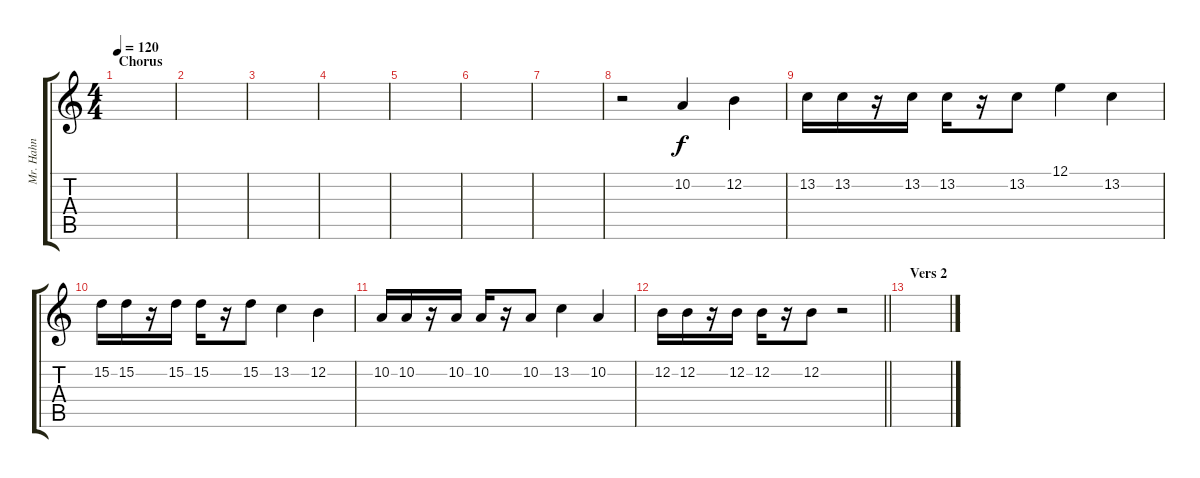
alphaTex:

\track ("Mr. Hahn" "Mr. Hahn") {instrument lead1square}
\staff {score tabs}
\tuning (E4 B3 G3 D3 A2 E2) {hide}
\ts (4 4)
\section ("" "Chorus")
\tempo 120
\clef g2
\ks c
|
|
|
|
|
|
|
r.2 10.2.4 12.2.4 |
13.2.16 13.2.16 r.16 13.2.16 13.2.16 r.16 13.2.8 12.1.4 13.2.4 |
15.2.16 15.2.16 r.16 15.2.16 15.2.16 r.16 15.2.8 13.2.4 12.2.4 |
10.2.16 10.2.16 r.16 10.2.16 10.2.16 r.16 10.2.8 13.2.4 10.2.4 |
\barLineRight lightlight
12.2.16 12.2.16 r.16 12.2.16 12.2.16 r.16 12.2.8 r.2 |
\section ("" "Vers 2")
